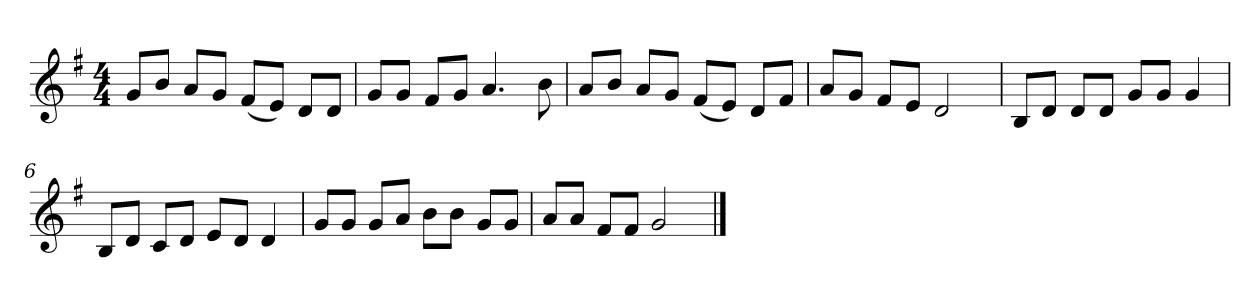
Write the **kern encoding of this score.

**kern
*part1
*staff1
*k[f#]
*M4/4
*MM120
=1
8gL
8bJ
8aL
8gJ
(8f#L
8eJ)
8dL
8dJ
=2
8gL
8gJ
8f#L
8gJ
4.a
8b
=3
8aL
8bJ
8aL
8gJ
(8f#L
8eJ)
8dL
8f#J
=4
8aL
8gJ
8f#L
8eJ
2d
=5
8BL
8dJ
8dL
8dJ
8gL
8gJ
4g
=6
8BL
8dJ
8cL
8dJ
8eL
8dJ
4d
=7
8gL
8gJ
8gL
8aJ
8bL
8bJ
8gL
8gJ
=8
8aL
8aJ
8f#L
8f#J
2g
==
*-
